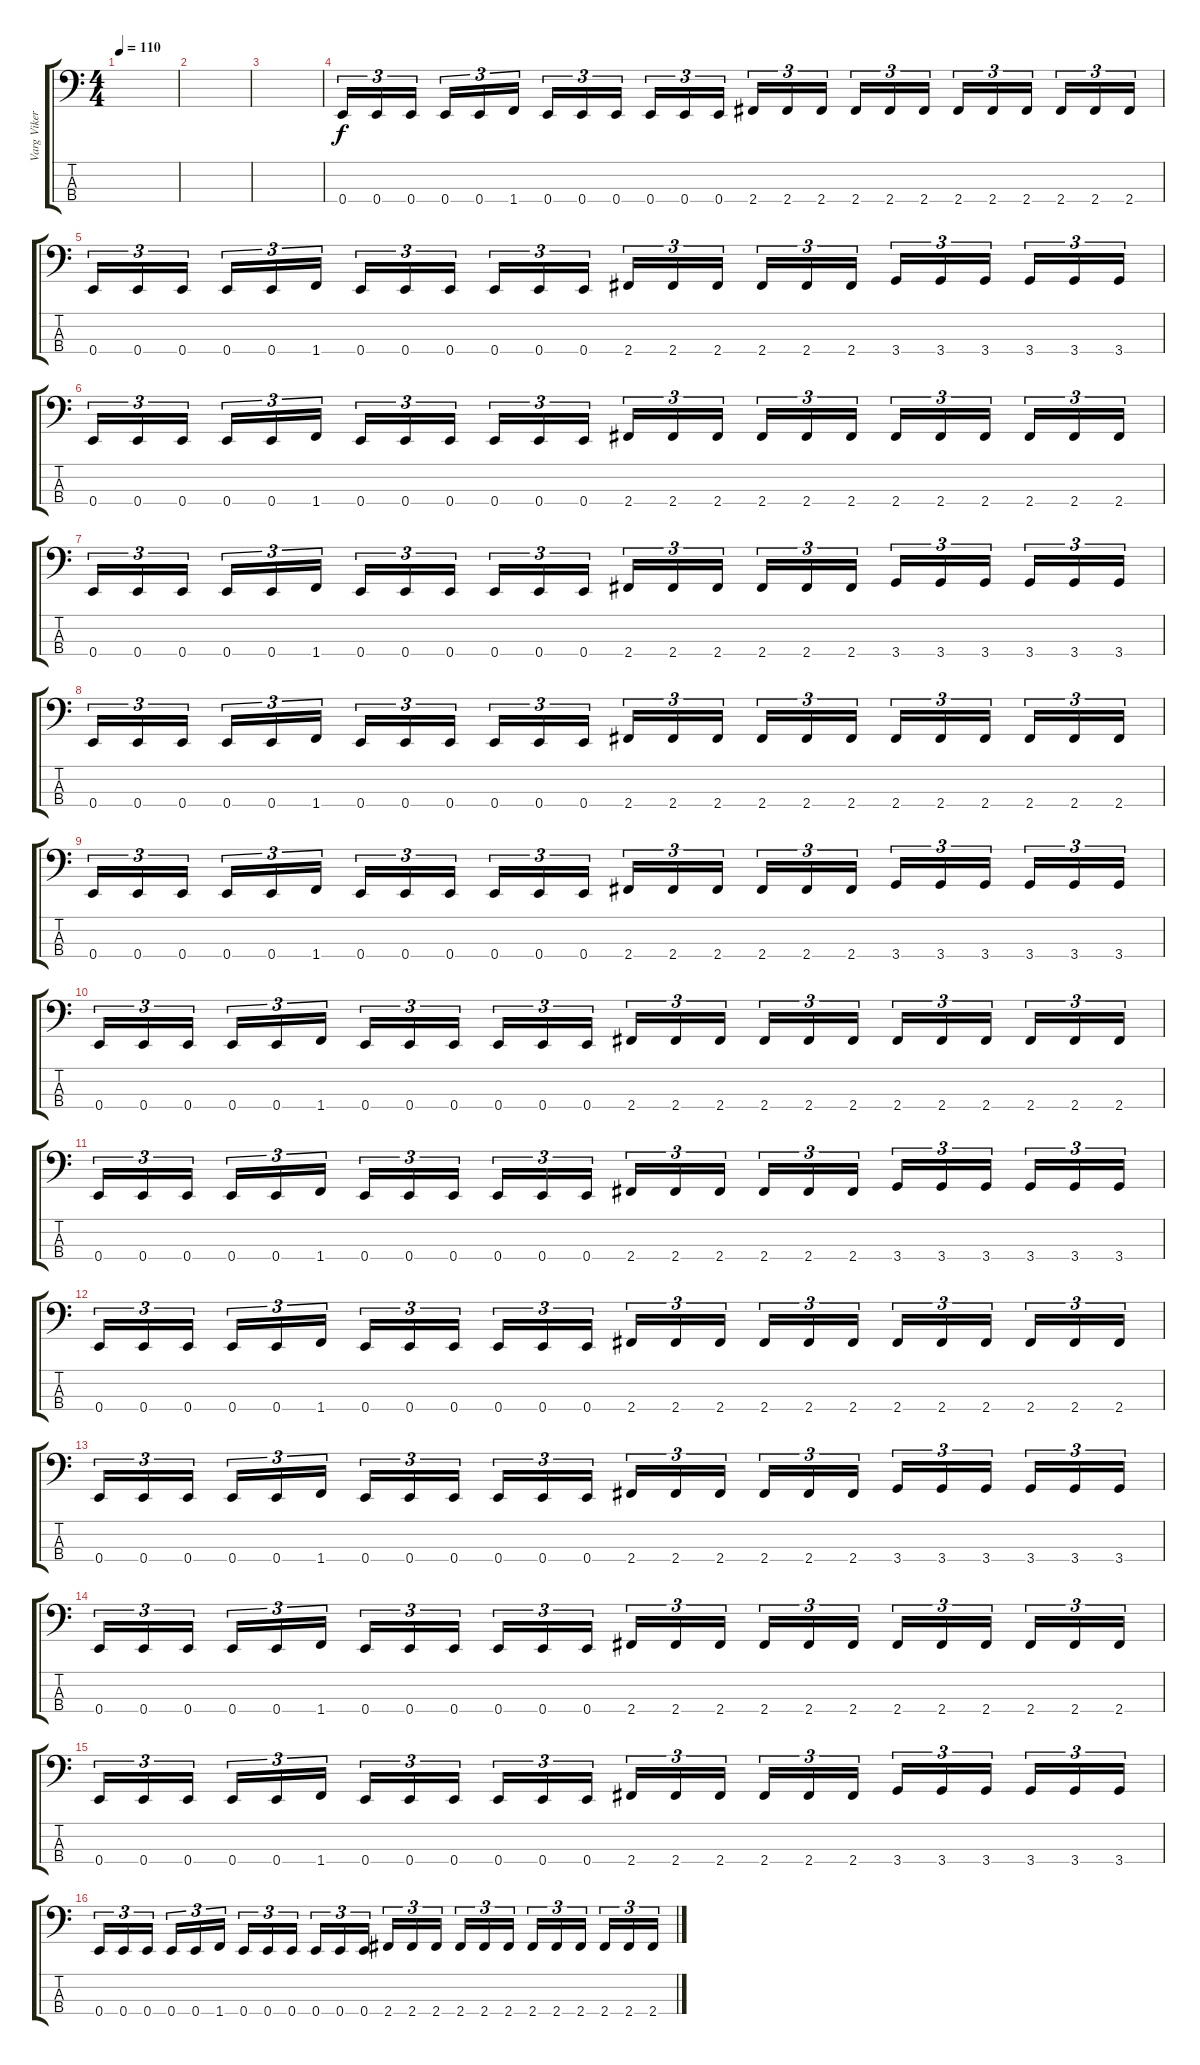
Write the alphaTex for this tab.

\track ("Varg Vikernes " "Varg Viker") {instrument electricbassfinger}
\staff {score tabs}
\tuning (G2 D2 A1 E1) {hide}
\ts (4 4)
\tempo 110
\clef f4
\ks c
|
|
|
0.4.16{tu (3 2)} 0.4.16{tu (3 2)} 0.4.16{tu (3 2)} 0.4.16{tu (3 2)} 0.4.16{tu (3 2)} 1.4.16{tu (3 2)} 0.4.16{tu (3 2)} 0.4.16{tu (3 2)} 0.4.16{tu (3 2)} 0.4.16{tu (3 2)} 0.4.16{tu (3 2)} 0.4.16{tu (3 2)} 2.4.16{tu (3 2)} 2.4.16{tu (3 2)} 2.4.16{tu (3 2)} 2.4.16{tu (3 2)} 2.4.16{tu (3 2)} 2.4.16{tu (3 2)} 2.4.16{tu (3 2)} 2.4.16{tu (3 2)} 2.4.16{tu (3 2)} 2.4.16{tu (3 2)} 2.4.16{tu (3 2)} 2.4.16{tu (3 2)} |
0.4.16{tu (3 2)} 0.4.16{tu (3 2)} 0.4.16{tu (3 2)} 0.4.16{tu (3 2)} 0.4.16{tu (3 2)} 1.4.16{tu (3 2)} 0.4.16{tu (3 2)} 0.4.16{tu (3 2)} 0.4.16{tu (3 2)} 0.4.16{tu (3 2)} 0.4.16{tu (3 2)} 0.4.16{tu (3 2)} 2.4.16{tu (3 2)} 2.4.16{tu (3 2)} 2.4.16{tu (3 2)} 2.4.16{tu (3 2)} 2.4.16{tu (3 2)} 2.4.16{tu (3 2)} 3.4.16{tu (3 2)} 3.4.16{tu (3 2)} 3.4.16{tu (3 2)} 3.4.16{tu (3 2)} 3.4.16{tu (3 2)} 3.4.16{tu (3 2)} |
0.4.16{tu (3 2)} 0.4.16{tu (3 2)} 0.4.16{tu (3 2)} 0.4.16{tu (3 2)} 0.4.16{tu (3 2)} 1.4.16{tu (3 2)} 0.4.16{tu (3 2)} 0.4.16{tu (3 2)} 0.4.16{tu (3 2)} 0.4.16{tu (3 2)} 0.4.16{tu (3 2)} 0.4.16{tu (3 2)} 2.4.16{tu (3 2)} 2.4.16{tu (3 2)} 2.4.16{tu (3 2)} 2.4.16{tu (3 2)} 2.4.16{tu (3 2)} 2.4.16{tu (3 2)} 2.4.16{tu (3 2)} 2.4.16{tu (3 2)} 2.4.16{tu (3 2)} 2.4.16{tu (3 2)} 2.4.16{tu (3 2)} 2.4.16{tu (3 2)} |
0.4.16{tu (3 2)} 0.4.16{tu (3 2)} 0.4.16{tu (3 2)} 0.4.16{tu (3 2)} 0.4.16{tu (3 2)} 1.4.16{tu (3 2)} 0.4.16{tu (3 2)} 0.4.16{tu (3 2)} 0.4.16{tu (3 2)} 0.4.16{tu (3 2)} 0.4.16{tu (3 2)} 0.4.16{tu (3 2)} 2.4.16{tu (3 2)} 2.4.16{tu (3 2)} 2.4.16{tu (3 2)} 2.4.16{tu (3 2)} 2.4.16{tu (3 2)} 2.4.16{tu (3 2)} 3.4.16{tu (3 2)} 3.4.16{tu (3 2)} 3.4.16{tu (3 2)} 3.4.16{tu (3 2)} 3.4.16{tu (3 2)} 3.4.16{tu (3 2)} |
0.4.16{tu (3 2)} 0.4.16{tu (3 2)} 0.4.16{tu (3 2)} 0.4.16{tu (3 2)} 0.4.16{tu (3 2)} 1.4.16{tu (3 2)} 0.4.16{tu (3 2)} 0.4.16{tu (3 2)} 0.4.16{tu (3 2)} 0.4.16{tu (3 2)} 0.4.16{tu (3 2)} 0.4.16{tu (3 2)} 2.4.16{tu (3 2)} 2.4.16{tu (3 2)} 2.4.16{tu (3 2)} 2.4.16{tu (3 2)} 2.4.16{tu (3 2)} 2.4.16{tu (3 2)} 2.4.16{tu (3 2)} 2.4.16{tu (3 2)} 2.4.16{tu (3 2)} 2.4.16{tu (3 2)} 2.4.16{tu (3 2)} 2.4.16{tu (3 2)} |
0.4.16{tu (3 2)} 0.4.16{tu (3 2)} 0.4.16{tu (3 2)} 0.4.16{tu (3 2)} 0.4.16{tu (3 2)} 1.4.16{tu (3 2)} 0.4.16{tu (3 2)} 0.4.16{tu (3 2)} 0.4.16{tu (3 2)} 0.4.16{tu (3 2)} 0.4.16{tu (3 2)} 0.4.16{tu (3 2)} 2.4.16{tu (3 2)} 2.4.16{tu (3 2)} 2.4.16{tu (3 2)} 2.4.16{tu (3 2)} 2.4.16{tu (3 2)} 2.4.16{tu (3 2)} 3.4.16{tu (3 2)} 3.4.16{tu (3 2)} 3.4.16{tu (3 2)} 3.4.16{tu (3 2)} 3.4.16{tu (3 2)} 3.4.16{tu (3 2)} |
0.4.16{tu (3 2)} 0.4.16{tu (3 2)} 0.4.16{tu (3 2)} 0.4.16{tu (3 2)} 0.4.16{tu (3 2)} 1.4.16{tu (3 2)} 0.4.16{tu (3 2)} 0.4.16{tu (3 2)} 0.4.16{tu (3 2)} 0.4.16{tu (3 2)} 0.4.16{tu (3 2)} 0.4.16{tu (3 2)} 2.4.16{tu (3 2)} 2.4.16{tu (3 2)} 2.4.16{tu (3 2)} 2.4.16{tu (3 2)} 2.4.16{tu (3 2)} 2.4.16{tu (3 2)} 2.4.16{tu (3 2)} 2.4.16{tu (3 2)} 2.4.16{tu (3 2)} 2.4.16{tu (3 2)} 2.4.16{tu (3 2)} 2.4.16{tu (3 2)} |
0.4.16{tu (3 2)} 0.4.16{tu (3 2)} 0.4.16{tu (3 2)} 0.4.16{tu (3 2)} 0.4.16{tu (3 2)} 1.4.16{tu (3 2)} 0.4.16{tu (3 2)} 0.4.16{tu (3 2)} 0.4.16{tu (3 2)} 0.4.16{tu (3 2)} 0.4.16{tu (3 2)} 0.4.16{tu (3 2)} 2.4.16{tu (3 2)} 2.4.16{tu (3 2)} 2.4.16{tu (3 2)} 2.4.16{tu (3 2)} 2.4.16{tu (3 2)} 2.4.16{tu (3 2)} 3.4.16{tu (3 2)} 3.4.16{tu (3 2)} 3.4.16{tu (3 2)} 3.4.16{tu (3 2)} 3.4.16{tu (3 2)} 3.4.16{tu (3 2)} |
0.4.16{tu (3 2)} 0.4.16{tu (3 2)} 0.4.16{tu (3 2)} 0.4.16{tu (3 2)} 0.4.16{tu (3 2)} 1.4.16{tu (3 2)} 0.4.16{tu (3 2)} 0.4.16{tu (3 2)} 0.4.16{tu (3 2)} 0.4.16{tu (3 2)} 0.4.16{tu (3 2)} 0.4.16{tu (3 2)} 2.4.16{tu (3 2)} 2.4.16{tu (3 2)} 2.4.16{tu (3 2)} 2.4.16{tu (3 2)} 2.4.16{tu (3 2)} 2.4.16{tu (3 2)} 2.4.16{tu (3 2)} 2.4.16{tu (3 2)} 2.4.16{tu (3 2)} 2.4.16{tu (3 2)} 2.4.16{tu (3 2)} 2.4.16{tu (3 2)} |
0.4.16{tu (3 2)} 0.4.16{tu (3 2)} 0.4.16{tu (3 2)} 0.4.16{tu (3 2)} 0.4.16{tu (3 2)} 1.4.16{tu (3 2)} 0.4.16{tu (3 2)} 0.4.16{tu (3 2)} 0.4.16{tu (3 2)} 0.4.16{tu (3 2)} 0.4.16{tu (3 2)} 0.4.16{tu (3 2)} 2.4.16{tu (3 2)} 2.4.16{tu (3 2)} 2.4.16{tu (3 2)} 2.4.16{tu (3 2)} 2.4.16{tu (3 2)} 2.4.16{tu (3 2)} 3.4.16{tu (3 2)} 3.4.16{tu (3 2)} 3.4.16{tu (3 2)} 3.4.16{tu (3 2)} 3.4.16{tu (3 2)} 3.4.16{tu (3 2)} |
0.4.16{tu (3 2)} 0.4.16{tu (3 2)} 0.4.16{tu (3 2)} 0.4.16{tu (3 2)} 0.4.16{tu (3 2)} 1.4.16{tu (3 2)} 0.4.16{tu (3 2)} 0.4.16{tu (3 2)} 0.4.16{tu (3 2)} 0.4.16{tu (3 2)} 0.4.16{tu (3 2)} 0.4.16{tu (3 2)} 2.4.16{tu (3 2)} 2.4.16{tu (3 2)} 2.4.16{tu (3 2)} 2.4.16{tu (3 2)} 2.4.16{tu (3 2)} 2.4.16{tu (3 2)} 2.4.16{tu (3 2)} 2.4.16{tu (3 2)} 2.4.16{tu (3 2)} 2.4.16{tu (3 2)} 2.4.16{tu (3 2)} 2.4.16{tu (3 2)} |
0.4.16{tu (3 2)} 0.4.16{tu (3 2)} 0.4.16{tu (3 2)} 0.4.16{tu (3 2)} 0.4.16{tu (3 2)} 1.4.16{tu (3 2)} 0.4.16{tu (3 2)} 0.4.16{tu (3 2)} 0.4.16{tu (3 2)} 0.4.16{tu (3 2)} 0.4.16{tu (3 2)} 0.4.16{tu (3 2)} 2.4.16{tu (3 2)} 2.4.16{tu (3 2)} 2.4.16{tu (3 2)} 2.4.16{tu (3 2)} 2.4.16{tu (3 2)} 2.4.16{tu (3 2)} 3.4.16{tu (3 2)} 3.4.16{tu (3 2)} 3.4.16{tu (3 2)} 3.4.16{tu (3 2)} 3.4.16{tu (3 2)} 3.4.16{tu (3 2)} |
0.4.16{tu (3 2)} 0.4.16{tu (3 2)} 0.4.16{tu (3 2)} 0.4.16{tu (3 2)} 0.4.16{tu (3 2)} 1.4.16{tu (3 2)} 0.4.16{tu (3 2)} 0.4.16{tu (3 2)} 0.4.16{tu (3 2)} 0.4.16{tu (3 2)} 0.4.16{tu (3 2)} 0.4.16{tu (3 2)} 2.4.16{tu (3 2)} 2.4.16{tu (3 2)} 2.4.16{tu (3 2)} 2.4.16{tu (3 2)} 2.4.16{tu (3 2)} 2.4.16{tu (3 2)} 2.4.16{tu (3 2)} 2.4.16{tu (3 2)} 2.4.16{tu (3 2)} 2.4.16{tu (3 2)} 2.4.16{tu (3 2)} 2.4.16{tu (3 2)}
